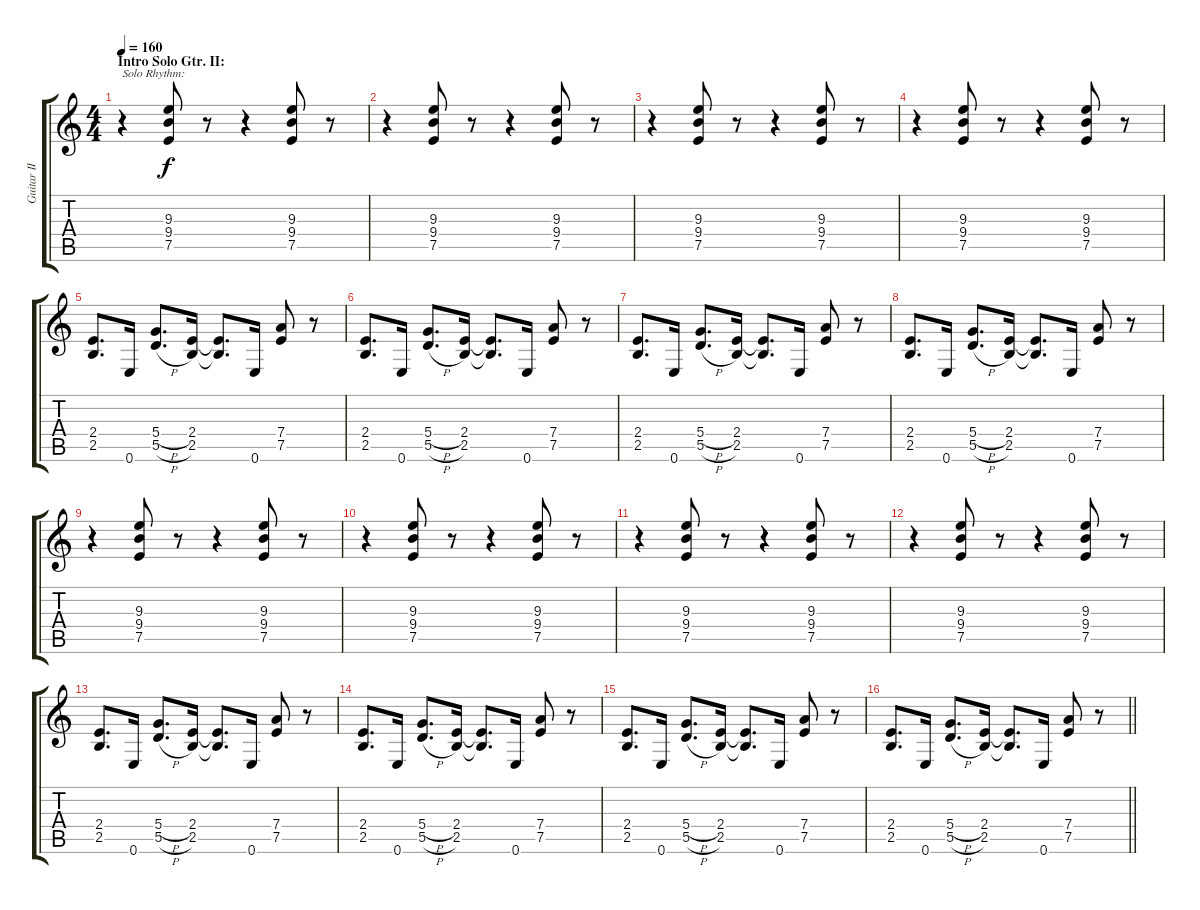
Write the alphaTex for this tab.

\track ("Guitar II" "Guitar II") {instrument distortionguitar}
\staff {score tabs}
\tuning (E4 B3 G3 D3 A2 E2) {hide}
\ts (4 4)
\section ("" "Intro Solo Gtr. II:")
\tempo 160
\clef g2
\ks c
r.4{txt "Solo Rhythm:" dy f} (9.3 9.4 7.5).8 r.8 r.4 (9.3 9.4 7.5).8 r.8 |
r.4 (9.3 9.4 7.5).8 r.8 r.4 (9.3 9.4 7.5).8 r.8 |
r.4 (9.3 9.4 7.5).8 r.8 r.4 (9.3 9.4 7.5).8 r.8 |
r.4 (9.3 9.4 7.5).8 r.8 r.4 (9.3 9.4 7.5).8 r.8 |
(2.4 2.5).8{d} 0.6.16 (5.4{h} 5.5{h}).8{d} (2.4 2.5).16 (2.4{t} 2.5{t}).8{d} 0.6.16 (7.4 7.5).8 r.8 |
(2.4 2.5).8{d} 0.6.16 (5.4{h} 5.5{h}).8{d} (2.4 2.5).16 (2.4{t} 2.5{t}).8{d} 0.6.16 (7.4 7.5).8 r.8 |
(2.4 2.5).8{d} 0.6.16 (5.4{h} 5.5{h}).8{d} (2.4 2.5).16 (2.4{t} 2.5{t}).8{d} 0.6.16 (7.4 7.5).8 r.8 |
(2.4 2.5).8{d} 0.6.16 (5.4{h} 5.5{h}).8{d} (2.4 2.5).16 (2.4{t} 2.5{t}).8{d} 0.6.16 (7.4 7.5).8 r.8 |
r.4 (9.3 9.4 7.5).8 r.8 r.4 (9.3 9.4 7.5).8 r.8 |
r.4 (9.3 9.4 7.5).8 r.8 r.4 (9.3 9.4 7.5).8 r.8 |
r.4 (9.3 9.4 7.5).8 r.8 r.4 (9.3 9.4 7.5).8 r.8 |
r.4 (9.3 9.4 7.5).8 r.8 r.4 (9.3 9.4 7.5).8 r.8 |
(2.4 2.5).8{d} 0.6.16 (5.4{h} 5.5{h}).8{d} (2.4 2.5).16 (2.4{t} 2.5{t}).8{d} 0.6.16 (7.4 7.5).8 r.8 |
(2.4 2.5).8{d} 0.6.16 (5.4{h} 5.5{h}).8{d} (2.4 2.5).16 (2.4{t} 2.5{t}).8{d} 0.6.16 (7.4 7.5).8 r.8 |
(2.4 2.5).8{d} 0.6.16 (5.4{h} 5.5{h}).8{d} (2.4 2.5).16 (2.4{t} 2.5{t}).8{d} 0.6.16 (7.4 7.5).8 r.8 |
\barLineRight lightlight
(2.4 2.5).8{d} 0.6.16 (5.4{h} 5.5{h}).8{d} (2.4 2.5).16 (2.4{t} 2.5{t}).8{d} 0.6.16 (7.4 7.5).8 r.8
